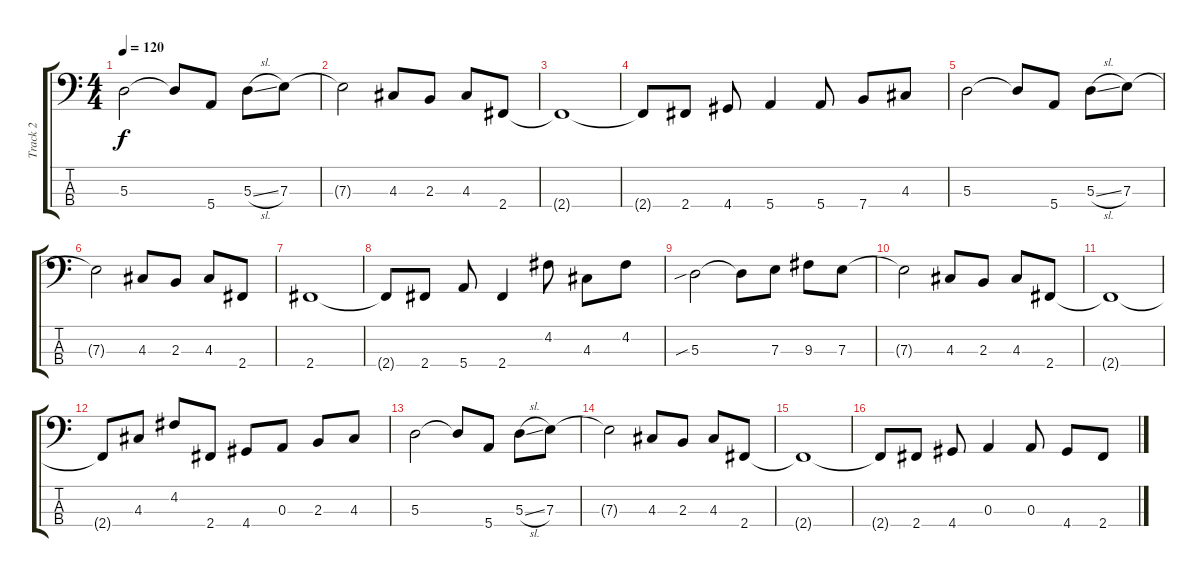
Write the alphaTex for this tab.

\track ("Track 2" "Track 2") {instrument electricbassfinger}
\staff {score tabs}
\tuning (G2 D2 A1 E1) {hide}
\ts (4 4)
\tempo 120
\clef f4
\ks c
5.3.2{dy f} 5.3{t}.8 5.4.8 5.3{sl}.8 7.3.8 |
7.3{t}.2 4.3.8 2.3.8 4.3.8 2.4.8 |
2.4{t}.1 |
2.4{t}.8 2.4.8 4.4.8 5.4.4 5.4.8 7.4.8 4.3.8 |
5.3.2 5.3{t}.8 5.4.8 5.3{sl}.8 7.3.8 |
7.3{t}.2 4.3.8 2.3.8 4.3.8 2.4.8 |
2.4.1 |
2.4{t}.8 2.4.8 5.4.8 2.4.4 4.2.8 4.3.8 4.2.8 |
5.3{sib}.2 5.3{t}.8 7.3.8 9.3.8 7.3.8 |
7.3{t}.2 4.3.8 2.3.8 4.3.8 2.4.8 |
2.4{t}.1 |
2.4{t}.8 4.3.8 4.2.8 2.4.8 4.4.8 0.3.8 2.3.8 4.3.8 |
5.3.2 5.3{t}.8 5.4.8 5.3{sl}.8 7.3.8 |
7.3{t}.2 4.3.8 2.3.8 4.3.8 2.4.8 |
2.4{t}.1 |
2.4{t}.8 2.4.8 4.4.8 0.3.4 0.3.8 4.4.8 2.4.8
